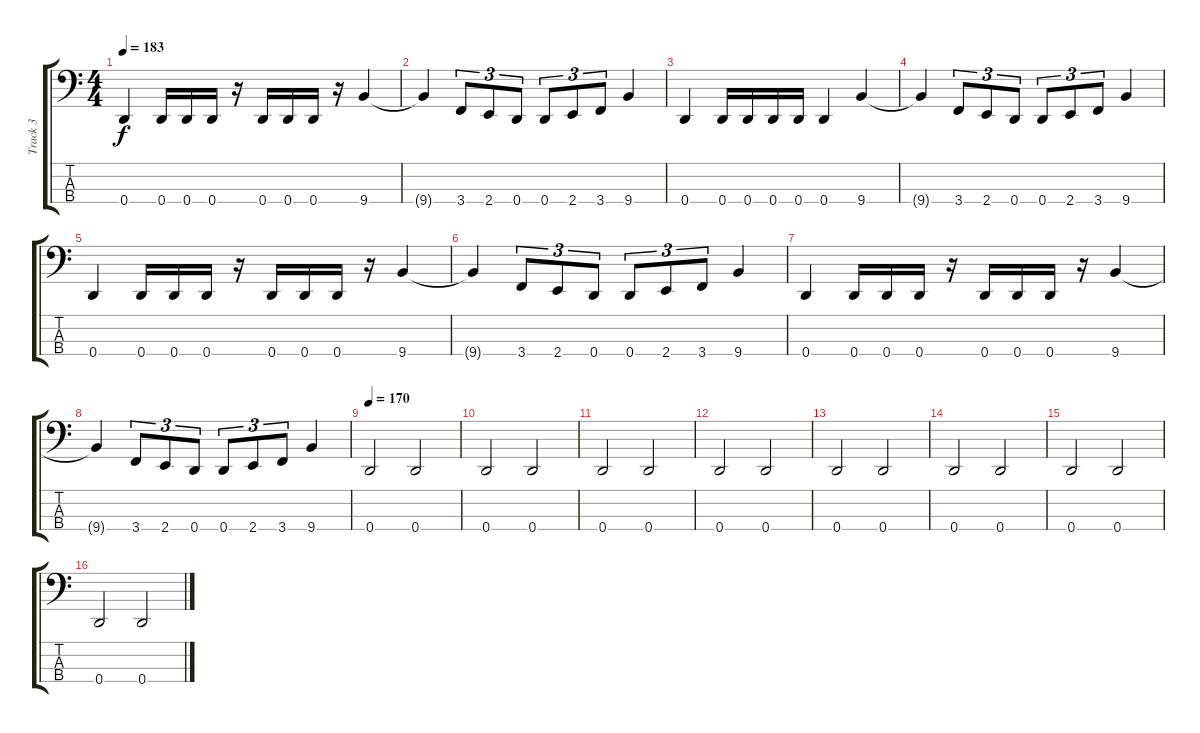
\track ("Track 3" "Track 3") {instrument electricbassfinger}
\staff {score tabs}
\tuning (G2 D2 A1 D1) {hide}
\ts (4 4)
\tempo 183
\clef f4
\ks c
0.4.4{dy f} 0.4.16 0.4.16 0.4.16 r.16 0.4.16 0.4.16 0.4.16 r.16 9.4.4 |
9.4{t}.4 3.4.8{tu (3 2)} 2.4.8{tu (3 2)} 0.4.8{tu (3 2)} 0.4.8{tu (3 2)} 2.4.8{tu (3 2)} 3.4.8{tu (3 2)} 9.4.4 |
0.4.4 0.4.16 0.4.16 0.4.16 0.4.16 0.4.4 9.4.4 |
9.4{t}.4 3.4.8{tu (3 2)} 2.4.8{tu (3 2)} 0.4.8{tu (3 2)} 0.4.8{tu (3 2)} 2.4.8{tu (3 2)} 3.4.8{tu (3 2)} 9.4.4 |
0.4.4 0.4.16 0.4.16 0.4.16 r.16 0.4.16 0.4.16 0.4.16 r.16 9.4.4 |
9.4{t}.4 3.4.8{tu (3 2)} 2.4.8{tu (3 2)} 0.4.8{tu (3 2)} 0.4.8{tu (3 2)} 2.4.8{tu (3 2)} 3.4.8{tu (3 2)} 9.4.4 |
0.4.4 0.4.16 0.4.16 0.4.16 r.16 0.4.16 0.4.16 0.4.16 r.16 9.4.4 |
9.4{t}.4 3.4.8{tu (3 2)} 2.4.8{tu (3 2)} 0.4.8{tu (3 2)} 0.4.8{tu (3 2)} 2.4.8{tu (3 2)} 3.4.8{tu (3 2)} 9.4.4 |
\tempo 170
0.4.2 0.4.2 |
0.4.2 0.4.2 |
0.4.2 0.4.2 |
0.4.2 0.4.2 |
0.4.2 0.4.2 |
0.4.2 0.4.2 |
0.4.2 0.4.2 |
0.4.2 0.4.2
